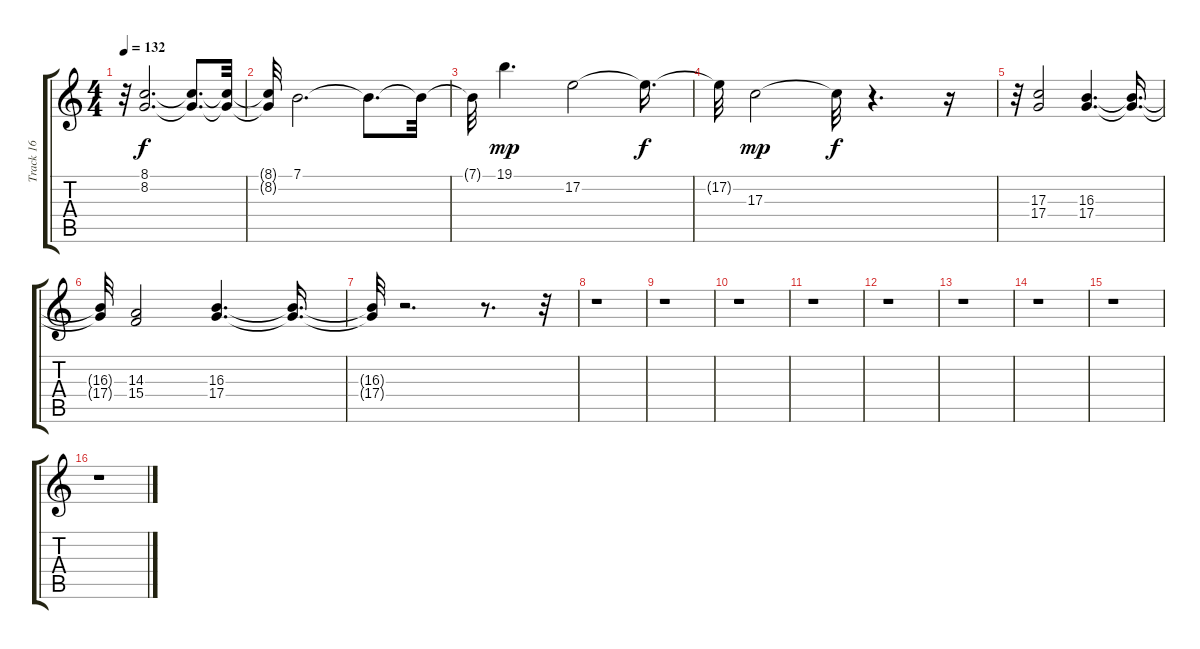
\track ("Track 16" "Track 16") {instrument stringensemble2}
\staff {score tabs}
\tuning (E4 B3 G3 D3 A2 E2) {hide}
\ts (4 4)
\tempo 132
\clef g2
\ks c
r.32{dy f} (8.1 8.2).2{d} (8.1{t} 8.2{t}).8{d} (8.1{t} 8.2{t}).32 |
(8.1{t} 8.2{t}).32 7.1.2{d} 7.1{t}.8{d} 7.1{t}.32 |
7.1{t}.32 19.1.4{d dy mp} 17.2.2 17.2{t}.16{d dy f} |
17.2{t}.32 17.3.2{dy mp} 17.3{t}.32{dy f} r.4{d} r.16 |
r.32 (17.3 17.4).2 (16.3 17.4).4{d} (16.3{t} 17.4{t}).16{d} |
(16.3{t} 17.4{t}).32 (14.3 15.4).2 (16.3 17.4).4{d} (16.3{t} 17.4{t}).16{d} |
(16.3{t} 17.4{t}).32 r.2{d} r.8{d} r.32 |
r.1 |
r.1 |
r.1 |
r.1 |
r.1 |
r.1 |
r.1 |
r.1 |
r.1
